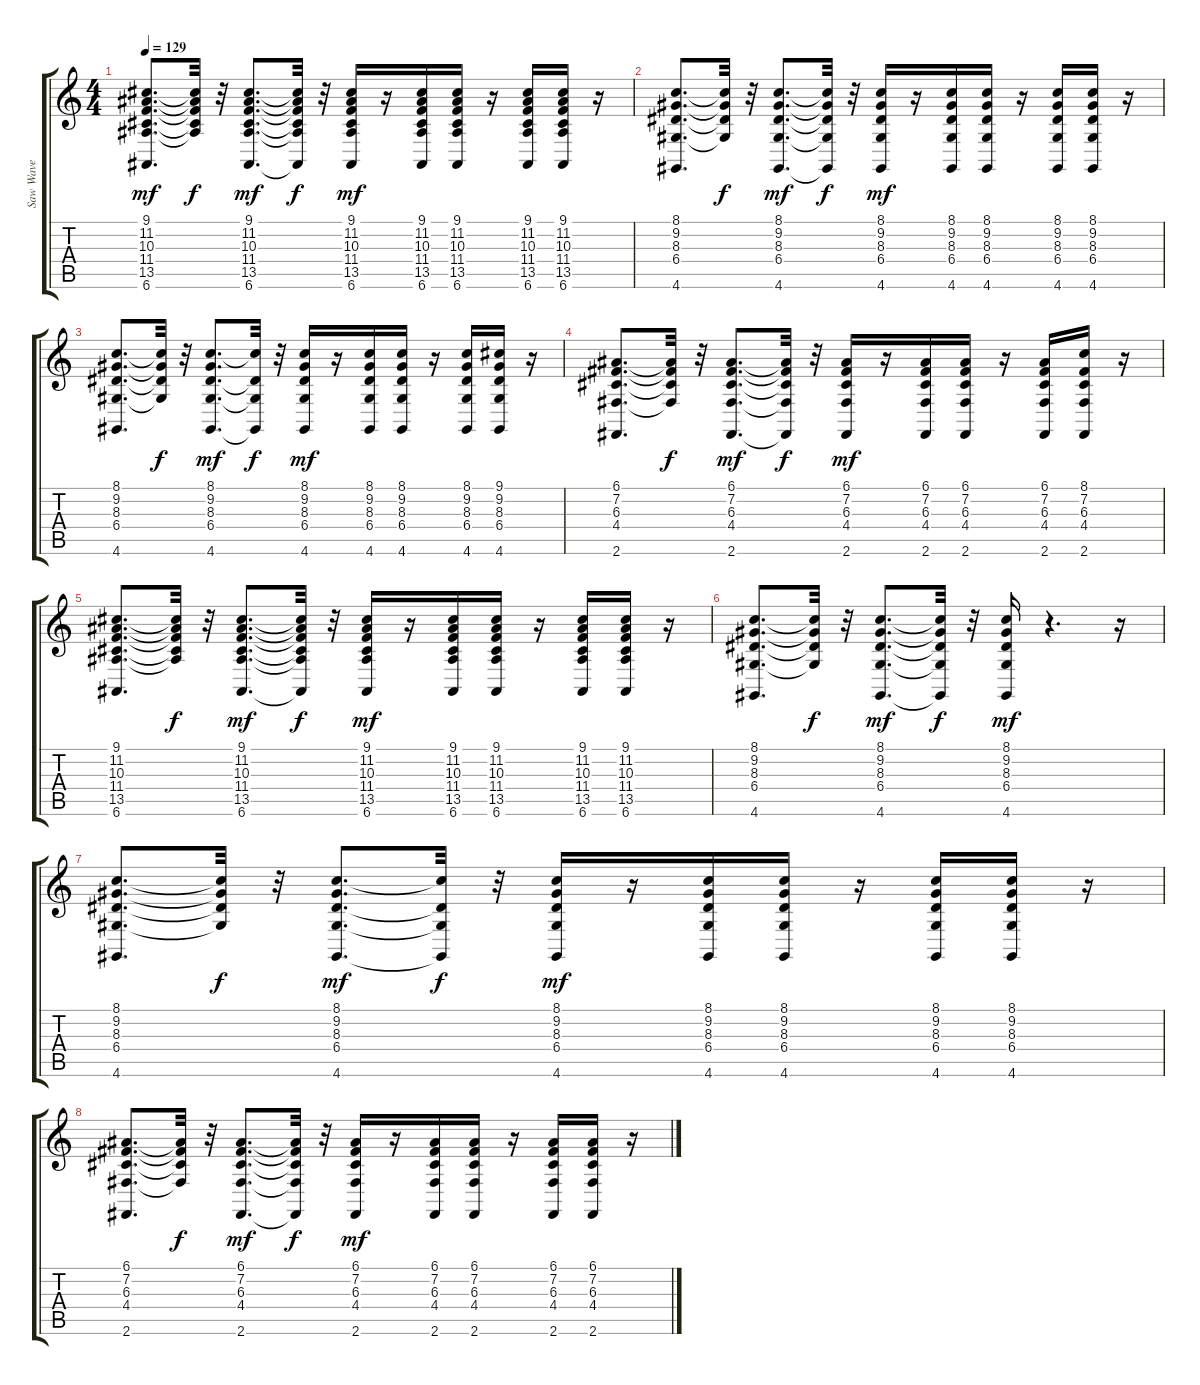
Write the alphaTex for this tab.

\track ("Saw Wave  " "Saw Wave  ") {instrument lead2sawtooth}
\staff {score tabs}
\tuning (E4 B3 G3 D3 A2 E2) {hide}
\ts (4 4)
\tempo 129
\clef g2
\ks c
(9.1 11.2 10.3 11.4 13.5 6.6).8{d dy mf} (9.1{t} 11.2{t} 10.3{t} 11.4{t} 13.5{t}).32{dy f} r.32 (9.1 11.2 10.3 11.4 13.5 6.6).8{d dy mf} (9.1{t} 11.2{t} 10.3{t} 11.4{t} 13.5{t} 6.6{t}).32{dy f} r.32 (9.1 11.2 10.3 11.4 13.5 6.6).16{dy mf} r.16 (9.1 11.2 10.3 11.4 13.5 6.6).16 (9.1 11.2 10.3 11.4 13.5 6.6).16 r.16 (9.1 11.2 10.3 11.4 13.5 6.6).16 (9.1 11.2 10.3 11.4 13.5 6.6).16 r.16 |
(8.1 9.2 8.3 6.4 4.6).8{d} (8.1{t} 9.2{t} 8.3{t} 6.4{t}).32{dy f} r.32 (8.1 9.2 8.3 6.4 4.6).8{d dy mf} (8.1{t} 9.2{t} 8.3{t} 6.4{t} 4.6{t}).32{dy f} r.32 (8.1 9.2 8.3 6.4 4.6).16{dy mf} r.16 (8.1 9.2 8.3 6.4 4.6).16 (8.1 9.2 8.3 6.4 4.6).16 r.16 (8.1 9.2 8.3 6.4 4.6).16 (8.1 9.2 8.3 6.4 4.6).16 r.16 |
(8.1 9.2 8.3 6.4 4.6).8{d} (8.1{t} 9.2{t} 8.3{t} 6.4{t}).32{dy f} r.32 (8.1 9.2 8.3 6.4 4.6).8{d dy mf} (8.1{t} 8.3{t} 6.4{t} 4.6{t}).32{dy f} r.32 (8.1 9.2 8.3 6.4 4.6).16{dy mf} r.16 (8.1 9.2 8.3 6.4 4.6).16 (8.1 9.2 8.3 6.4 4.6).16 r.16 (8.1 9.2 8.3 6.4 4.6).16 (9.1 9.2 8.3 6.4 4.6).16 r.16 |
(6.1 7.2 6.3 4.4 2.6).8{d} (6.1{t} 7.2{t} 6.3{t} 4.4{t}).32{dy f} r.32 (6.1 7.2 6.3 4.4 2.6).8{d dy mf} (6.1{t} 7.2{t} 6.3{t} 4.4{t} 2.6{t}).32{dy f} r.32 (6.1 7.2 6.3 4.4 2.6).16{dy mf} r.16 (6.1 7.2 6.3 4.4 2.6).16 (6.1 7.2 6.3 4.4 2.6).16 r.16 (6.1 7.2 6.3 4.4 2.6).16 (8.1 7.2 6.3 4.4 2.6).16 r.16 |
(9.1 11.2 10.3 11.4 13.5 6.6).8{d} (9.1{t} 11.2{t} 10.3{t} 11.4{t} 13.5{t}).32{dy f} r.32 (9.1 11.2 10.3 11.4 13.5 6.6).8{d dy mf} (9.1{t} 11.2{t} 10.3{t} 11.4{t} 13.5{t} 6.6{t}).32{dy f} r.32 (9.1 11.2 10.3 11.4 13.5 6.6).16{dy mf} r.16 (9.1 11.2 10.3 11.4 13.5 6.6).16 (9.1 11.2 10.3 11.4 13.5 6.6).16 r.16 (9.1 11.2 10.3 11.4 13.5 6.6).16 (9.1 11.2 10.3 11.4 13.5 6.6).16 r.16 |
(8.1 9.2 8.3 6.4 4.6).8{d} (8.1{t} 9.2{t} 8.3{t} 6.4{t}).32{dy f} r.32 (8.1 9.2 8.3 6.4 4.6).8{d dy mf} (8.1{t} 9.2{t} 8.3{t} 6.4{t} 4.6{t}).32{dy f} r.32 (8.1 9.2 8.3 6.4 4.6).16{dy mf} r.4{d} r.16 |
(8.1 9.2 8.3 6.4 4.6).8{d} (8.1{t} 9.2{t} 8.3{t} 6.4{t}).32{dy f} r.32 (8.1 9.2 8.3 6.4 4.6).8{d dy mf} (8.1{t} 8.3{t} 6.4{t} 4.6{t}).32{dy f} r.32 (8.1 9.2 8.3 6.4 4.6).16{dy mf} r.16 (8.1 9.2 8.3 6.4 4.6).16 (8.1 9.2 8.3 6.4 4.6).16 r.16 (8.1 9.2 8.3 6.4 4.6).16 (8.1 9.2 8.3 6.4 4.6).16 r.16 |
(6.1 7.2 6.3 4.4 2.6).8{d} (6.1{t} 7.2{t} 6.3{t} 4.4{t}).32{dy f} r.32 (6.1 7.2 6.3 4.4 2.6).8{d dy mf} (6.1{t} 7.2{t} 6.3{t} 4.4{t} 2.6{t}).32{dy f} r.32 (6.1 7.2 6.3 4.4 2.6).16{dy mf} r.16 (6.1 7.2 6.3 4.4 2.6).16 (6.1 7.2 6.3 4.4 2.6).16 r.16 (6.1 7.2 6.3 4.4 2.6).16 (6.1 7.2 6.3 4.4 2.6).16 r.16
